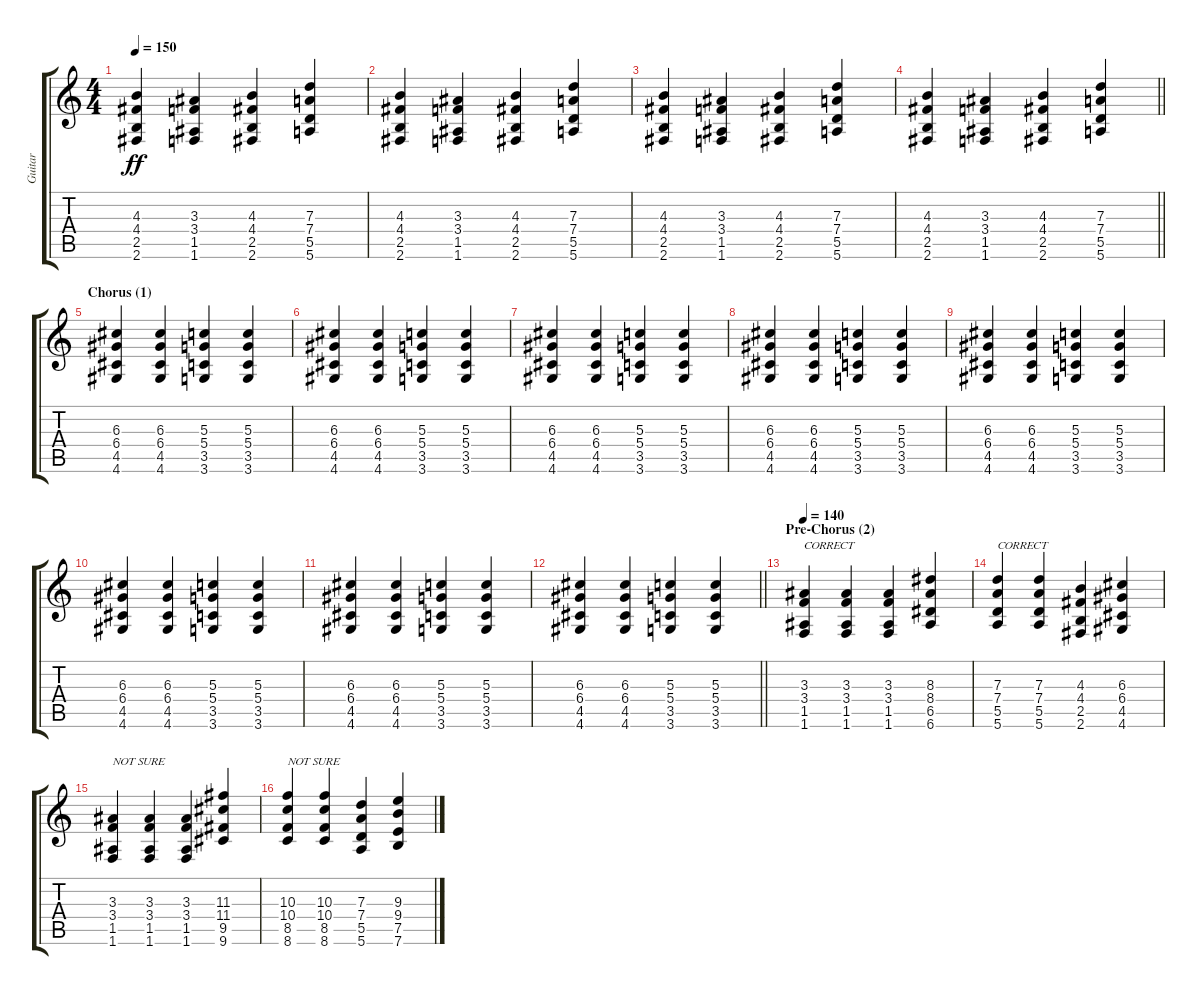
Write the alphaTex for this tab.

\track ("Guitar" "Guitar") {instrument distortionguitar}
\staff {score tabs}
\tuning (E4 B3 G3 D3 A2 E2) {hide}
\ts (4 4)
\tempo 150
\clef g2
\ks c
(4.3 4.4 2.5 2.6).4{dy ff} (3.3 3.4 1.5 1.6).4 (4.3 4.4 2.5 2.6).4 (7.3 7.4 5.5 5.6).4 |
(4.3 4.4 2.5 2.6).4 (3.3 3.4 1.5 1.6).4 (4.3 4.4 2.5 2.6).4 (7.3 7.4 5.5 5.6).4 |
(4.3 4.4 2.5 2.6).4 (3.3 3.4 1.5 1.6).4 (4.3 4.4 2.5 2.6).4 (7.3 7.4 5.5 5.6).4 |
\barLineRight lightlight
(4.3 4.4 2.5 2.6).4 (3.3 3.4 1.5 1.6).4 (4.3 4.4 2.5 2.6).4 (7.3 7.4 5.5 5.6).4 |
\section ("" "Chorus (1)")
(6.3 6.4 4.5 4.6).4 (6.3 6.4 4.5 4.6).4 (5.3 5.4 3.5 3.6).4 (5.3 5.4 3.5 3.6).4 |
(6.3 6.4 4.5 4.6).4 (6.3 6.4 4.5 4.6).4 (5.3 5.4 3.5 3.6).4 (5.3 5.4 3.5 3.6).4 |
(6.3 6.4 4.5 4.6).4 (6.3 6.4 4.5 4.6).4 (5.3 5.4 3.5 3.6).4 (5.3 5.4 3.5 3.6).4 |
(6.3 6.4 4.5 4.6).4 (6.3 6.4 4.5 4.6).4 (5.3 5.4 3.5 3.6).4 (5.3 5.4 3.5 3.6).4 |
(6.3 6.4 4.5 4.6).4 (6.3 6.4 4.5 4.6).4 (5.3 5.4 3.5 3.6).4 (5.3 5.4 3.5 3.6).4 |
(6.3 6.4 4.5 4.6).4 (6.3 6.4 4.5 4.6).4 (5.3 5.4 3.5 3.6).4 (5.3 5.4 3.5 3.6).4 |
(6.3 6.4 4.5 4.6).4 (6.3 6.4 4.5 4.6).4 (5.3 5.4 3.5 3.6).4 (5.3 5.4 3.5 3.6).4 |
\barLineRight lightlight
(6.3 6.4 4.5 4.6).4 (6.3 6.4 4.5 4.6).4 (5.3 5.4 3.5 3.6).4 (5.3 5.4 3.5 3.6).4 |
\section ("" "Pre-Chorus (2)")
\tempo 140
(3.3 3.4 1.5 1.6).4{txt "CORRECT"} (3.3 3.4 1.5 1.6).4 (3.3 3.4 1.5 1.6).4 (8.3 8.4 6.5 6.6).4 |
(7.3 7.4 5.5 5.6).4{txt "CORRECT"} (7.3 7.4 5.5 5.6).4 (4.3 4.4 2.5 2.6).4 (6.3 6.4 4.5 4.6).4 |
(3.3 3.4 1.5 1.6).4{txt "NOT SURE"} (3.3 3.4 1.5 1.6).4 (3.3 3.4 1.5 1.6).4 (11.3 11.4 9.5 9.6).4 |
(10.3 10.4 8.5 8.6).4{txt "NOT SURE"} (10.3 10.4 8.5 8.6).4 (7.3 7.4 5.5 5.6).4 (9.3 9.4 7.5 7.6).4
